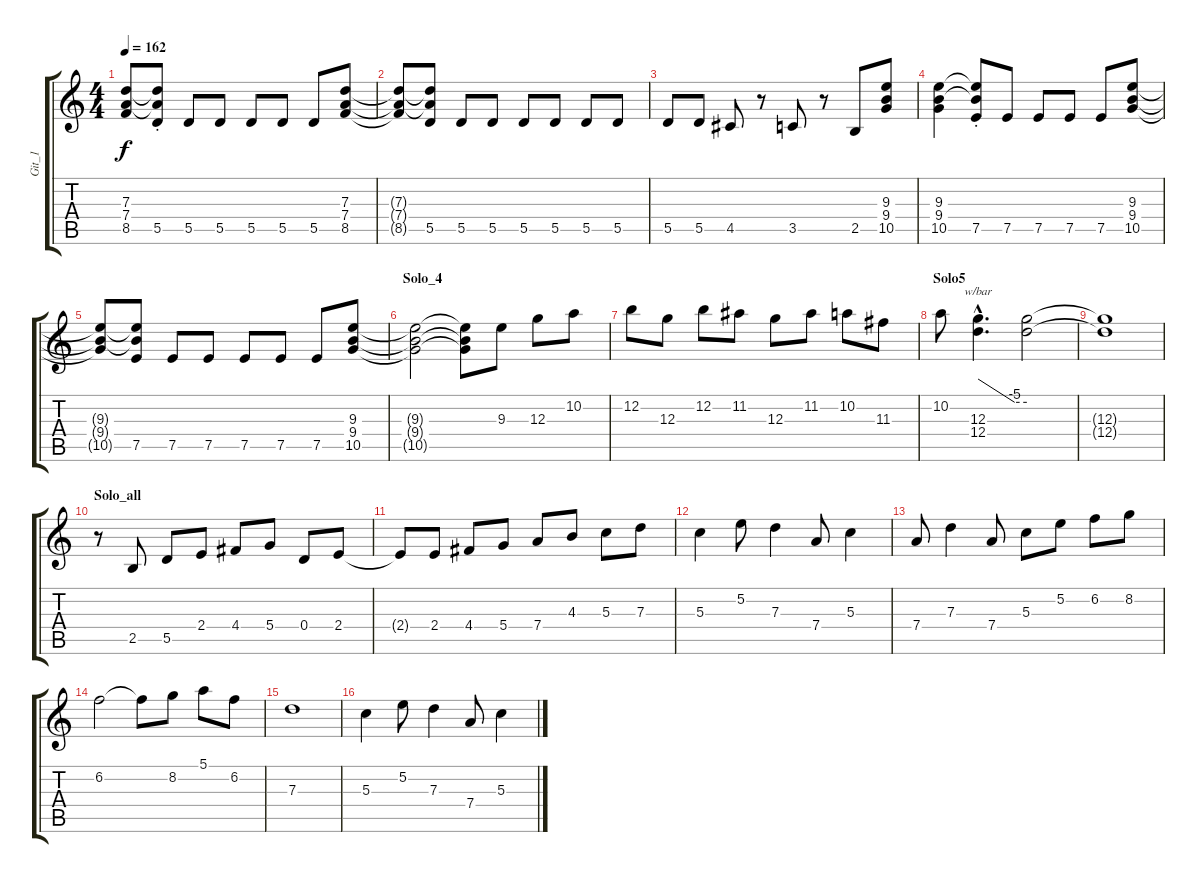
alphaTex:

\track ("Git_1" "Git_1") {instrument overdrivenguitar}
\staff {score tabs}
\tuning (E4 B3 G3 D3 A2 E2) {hide}
\ts (4 4)
\tempo 162
\clef g2
\ks c
(7.3{t} 7.4{t} 8.5{t}).8{dy f} (7.3{t} 7.4{t} 5.5{st}).8 5.5.8 5.5.8 5.5.8 5.5.8 5.5.8 (7.3 7.4 8.5).8 |
(7.3{t} 7.4{t} 8.5{t}).8 (7.3{t} 7.4{t} 5.5).8 5.5.8 5.5.8 5.5.8 5.5.8 5.5.8 5.5.8 |
5.5.8 5.5.8 4.5.8 r.8 3.5.8 r.8 2.5.8 (9.3 9.4 10.5).8 |
(9.3 9.4 10.5).4 (9.3{t} 9.4{t} 7.5{st}).8 7.5.8 7.5.8 7.5.8 7.5.8 (9.3 9.4 10.5).8 |
(9.3{t} 9.4{t} 10.5{t}).8 (9.3{t} 9.4{t} 7.5).8 7.5.8 7.5.8 7.5.8 7.5.8 7.5.8 (9.3 9.4 10.5).8 |
\section ("" "Solo_4")
(9.3{t} 9.4{t} 10.5{t}).2 (9.3{t} 9.4{t} 10.5{t}).8 9.3.8{volume 13} 12.3.8 10.2.8 |
12.2.8 12.3.8 12.2.8 11.2.8 12.3.8 11.2.8 10.2.8 11.3.8 |
\section ("" "Solo5")
10.2.8 (12.3{hac} 12.4{hac}).4{d tbe (custom default 0 0 45 -20 60 -20)} (12.3{t} 12.4{t}).2 |
(12.3{t} 12.4{t}).1{volume 10} |
\section ("" "Solo_all")
r.8 2.5.8 5.5.8 2.4.8 4.4.8 5.4.8 0.4.8 2.4.8 |
2.4{t}.8 2.4.8 4.4.8 5.4.8 7.4.8 4.3.8 5.3.8 7.3.8 |
5.3.4 5.2.8 7.3.4 7.4.8 5.3.4 |
7.4.8 7.3.4 7.4.8 5.3.8 5.2.8 6.2.8 8.2.8 |
6.2.2 6.2{t}.8 8.2.8 5.1.8 6.2.8 |
7.3.1 |
5.3.4 5.2.8 7.3.4 7.4.8 5.3.4
